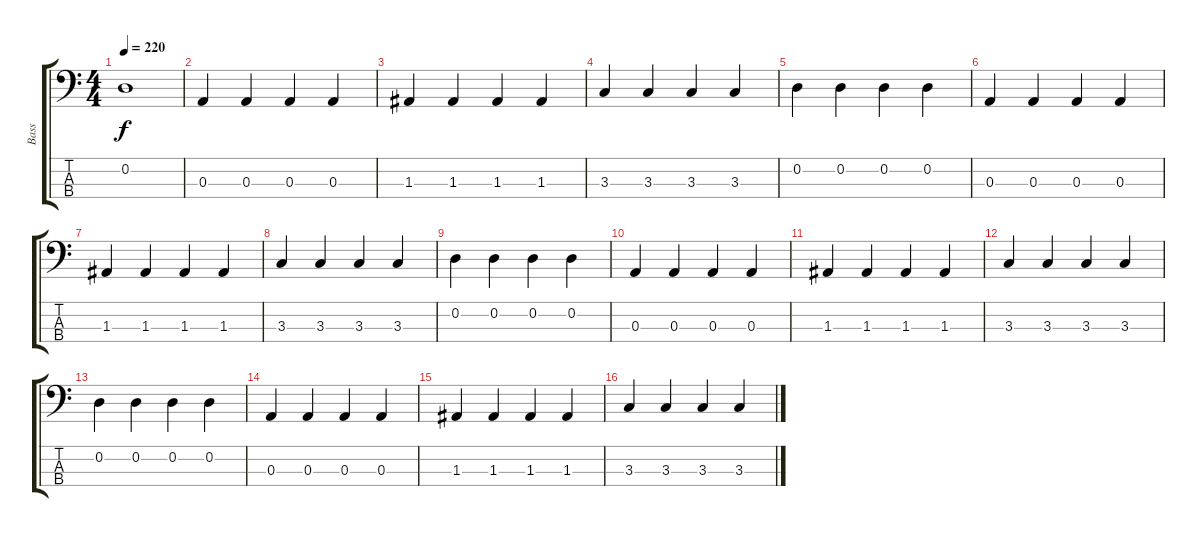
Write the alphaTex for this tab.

\track ("Bass" "Bass") {instrument electricbassfinger}
\staff {score tabs}
\tuning (G2 D2 A1 E1) {hide}
\ts (4 4)
\tempo 220
\clef f4
\ks c
0.2.1{dy f} |
0.3.4 0.3.4 0.3.4 0.3.4 |
1.3.4 1.3.4 1.3.4 1.3.4 |
3.3.4 3.3.4 3.3.4 3.3.4 |
0.2.4 0.2.4 0.2.4 0.2.4 |
0.3.4 0.3.4 0.3.4 0.3.4 |
1.3.4 1.3.4 1.3.4 1.3.4 |
3.3.4 3.3.4 3.3.4 3.3.4 |
0.2.4 0.2.4 0.2.4 0.2.4 |
0.3.4 0.3.4 0.3.4 0.3.4 |
1.3.4 1.3.4 1.3.4 1.3.4 |
3.3.4 3.3.4 3.3.4 3.3.4 |
0.2.4 0.2.4 0.2.4 0.2.4 |
0.3.4 0.3.4 0.3.4 0.3.4 |
1.3.4 1.3.4 1.3.4 1.3.4 |
3.3.4 3.3.4 3.3.4 3.3.4
